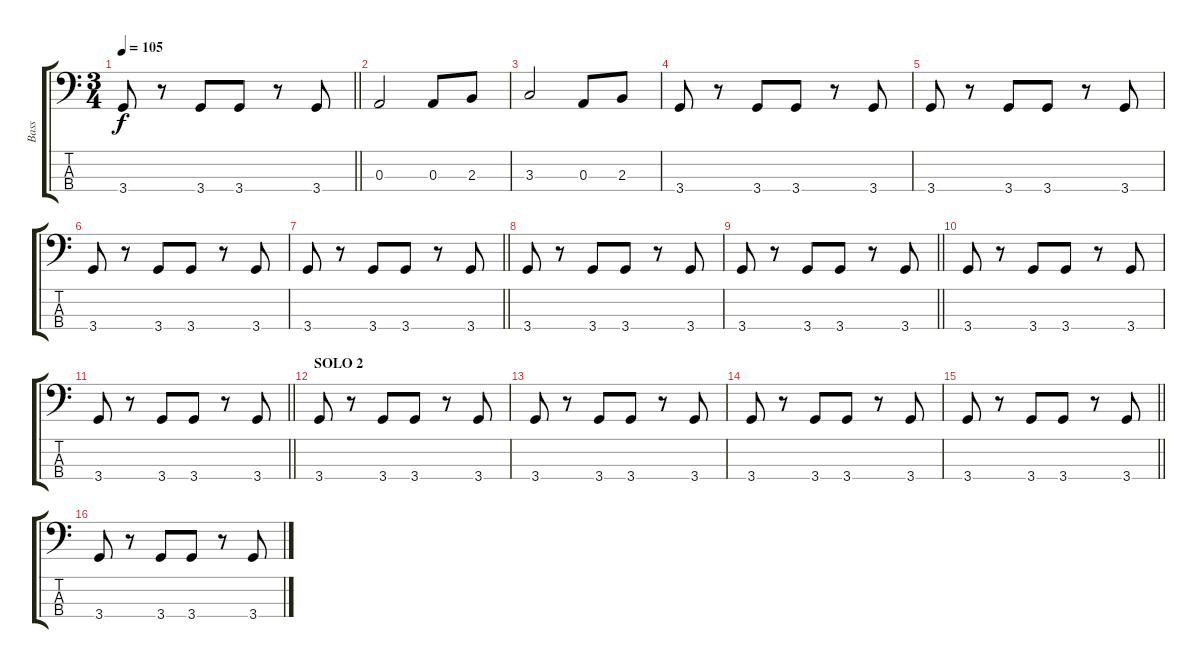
\track ("Bass" "Bass") {instrument electricbassfinger}
\staff {score tabs}
\tuning (G2 D2 A1 E1) {hide}
\ts (3 4)
\tempo 105
\clef f4
\barLineRight lightlight
\ks c
3.4.8{dy f} r.8 3.4.8 3.4.8 r.8 3.4.8 |
\section ("" "")
0.3.2 0.3.8 2.3.8 |
3.3.2 0.3.8 2.3.8 |
3.4.8 r.8 3.4.8 3.4.8 r.8 3.4.8 |
3.4.8 r.8 3.4.8 3.4.8 r.8 3.4.8 |
3.4.8 r.8 3.4.8 3.4.8 r.8 3.4.8 |
\barLineRight lightlight
3.4.8 r.8 3.4.8 3.4.8 r.8 3.4.8 |
3.4.8 r.8 3.4.8 3.4.8 r.8 3.4.8 |
\barLineRight lightlight
3.4.8 r.8 3.4.8 3.4.8 r.8 3.4.8 |
3.4.8 r.8 3.4.8 3.4.8 r.8 3.4.8 |
\barLineRight lightlight
3.4.8 r.8 3.4.8 3.4.8 r.8 3.4.8 |
\section ("" "SOLO 2")
3.4.8 r.8 3.4.8 3.4.8 r.8 3.4.8 |
3.4.8 r.8 3.4.8 3.4.8 r.8 3.4.8 |
3.4.8 r.8 3.4.8 3.4.8 r.8 3.4.8 |
\barLineRight lightlight
3.4.8 r.8 3.4.8 3.4.8 r.8 3.4.8 |
3.4.8 r.8 3.4.8 3.4.8 r.8 3.4.8
